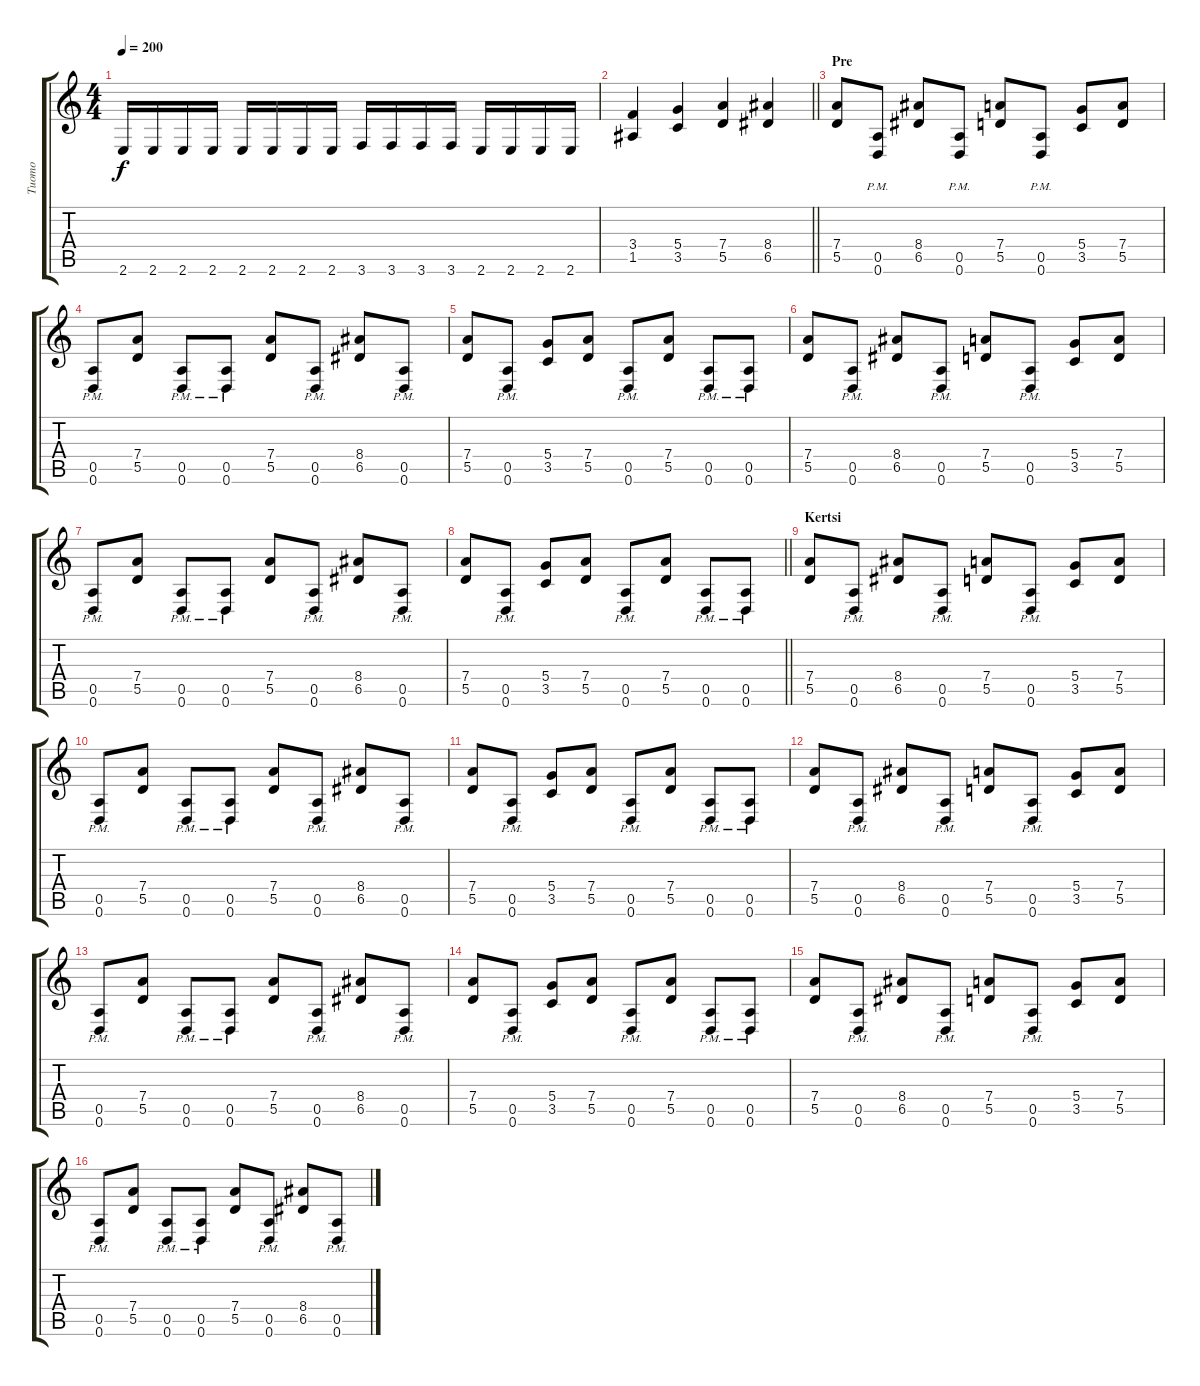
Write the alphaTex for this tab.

\track ("Tuomo" "Tuomo") {instrument distortionguitar}
\staff {score tabs}
\tuning (E4 B3 G3 D3 A2 D2) {hide}
\ts (4 4)
\tempo 200
\clef g2
\ks c
2.6.16{dy f} 2.6.16 2.6.16 2.6.16 2.6.16 2.6.16 2.6.16 2.6.16 3.6.16 3.6.16 3.6.16 3.6.16 2.6.16 2.6.16 2.6.16 2.6.16 |
\barLineRight lightlight
(3.4 1.5).4 (5.4 3.5).4 (7.4 5.5).4 (8.4 6.5).4 |
\section ("" "Pre")
(7.4 5.5).8 (0.5{pm} 0.6{pm}).8 (8.4 6.5).8 (0.5{pm} 0.6{pm}).8 (7.4 5.5).8 (0.5{pm} 0.6{pm}).8 (5.4 3.5).8 (7.4 5.5).8 |
(0.5{pm} 0.6{pm}).8 (7.4 5.5).8 (0.5{pm} 0.6{pm}).8 (0.5{pm} 0.6{pm}).8 (7.4 5.5).8 (0.5{pm} 0.6{pm}).8 (8.4 6.5).8 (0.5{pm} 0.6{pm}).8 |
(7.4 5.5).8 (0.5{pm} 0.6{pm}).8 (5.4 3.5).8 (7.4 5.5).8 (0.5{pm} 0.6{pm}).8 (7.4 5.5).8 (0.5{pm} 0.6{pm}).8 (0.5{pm} 0.6{pm}).8 |
(7.4 5.5).8 (0.5{pm} 0.6{pm}).8 (8.4 6.5).8 (0.5{pm} 0.6{pm}).8 (7.4 5.5).8 (0.5{pm} 0.6{pm}).8 (5.4 3.5).8 (7.4 5.5).8 |
(0.5{pm} 0.6{pm}).8 (7.4 5.5).8 (0.5{pm} 0.6{pm}).8 (0.5{pm} 0.6{pm}).8 (7.4 5.5).8 (0.5{pm} 0.6{pm}).8 (8.4 6.5).8 (0.5{pm} 0.6{pm}).8 |
\barLineRight lightlight
(7.4 5.5).8 (0.5{pm} 0.6{pm}).8 (5.4 3.5).8 (7.4 5.5).8 (0.5{pm} 0.6{pm}).8 (7.4 5.5).8 (0.5{pm} 0.6{pm}).8 (0.5{pm} 0.6{pm}).8 |
\section ("" "Kertsi")
(7.4 5.5).8 (0.5{pm} 0.6{pm}).8 (8.4 6.5).8 (0.5{pm} 0.6{pm}).8 (7.4 5.5).8 (0.5{pm} 0.6{pm}).8 (5.4 3.5).8 (7.4 5.5).8 |
(0.5{pm} 0.6{pm}).8 (7.4 5.5).8 (0.5{pm} 0.6{pm}).8 (0.5{pm} 0.6{pm}).8 (7.4 5.5).8 (0.5{pm} 0.6{pm}).8 (8.4 6.5).8 (0.5{pm} 0.6{pm}).8 |
(7.4 5.5).8 (0.5{pm} 0.6{pm}).8 (5.4 3.5).8 (7.4 5.5).8 (0.5{pm} 0.6{pm}).8 (7.4 5.5).8 (0.5{pm} 0.6{pm}).8 (0.5{pm} 0.6{pm}).8 |
(7.4 5.5).8 (0.5{pm} 0.6{pm}).8 (8.4 6.5).8 (0.5{pm} 0.6{pm}).8 (7.4 5.5).8 (0.5{pm} 0.6{pm}).8 (5.4 3.5).8 (7.4 5.5).8 |
(0.5{pm} 0.6{pm}).8 (7.4 5.5).8 (0.5{pm} 0.6{pm}).8 (0.5{pm} 0.6{pm}).8 (7.4 5.5).8 (0.5{pm} 0.6{pm}).8 (8.4 6.5).8 (0.5{pm} 0.6{pm}).8 |
(7.4 5.5).8 (0.5{pm} 0.6{pm}).8 (5.4 3.5).8 (7.4 5.5).8 (0.5{pm} 0.6{pm}).8 (7.4 5.5).8 (0.5{pm} 0.6{pm}).8 (0.5{pm} 0.6{pm}).8 |
(7.4 5.5).8 (0.5{pm} 0.6{pm}).8 (8.4 6.5).8 (0.5{pm} 0.6{pm}).8 (7.4 5.5).8 (0.5{pm} 0.6{pm}).8 (5.4 3.5).8 (7.4 5.5).8 |
(0.5{pm} 0.6{pm}).8 (7.4 5.5).8 (0.5{pm} 0.6{pm}).8 (0.5{pm} 0.6{pm}).8 (7.4 5.5).8 (0.5{pm} 0.6{pm}).8 (8.4 6.5).8 (0.5{pm} 0.6{pm}).8
